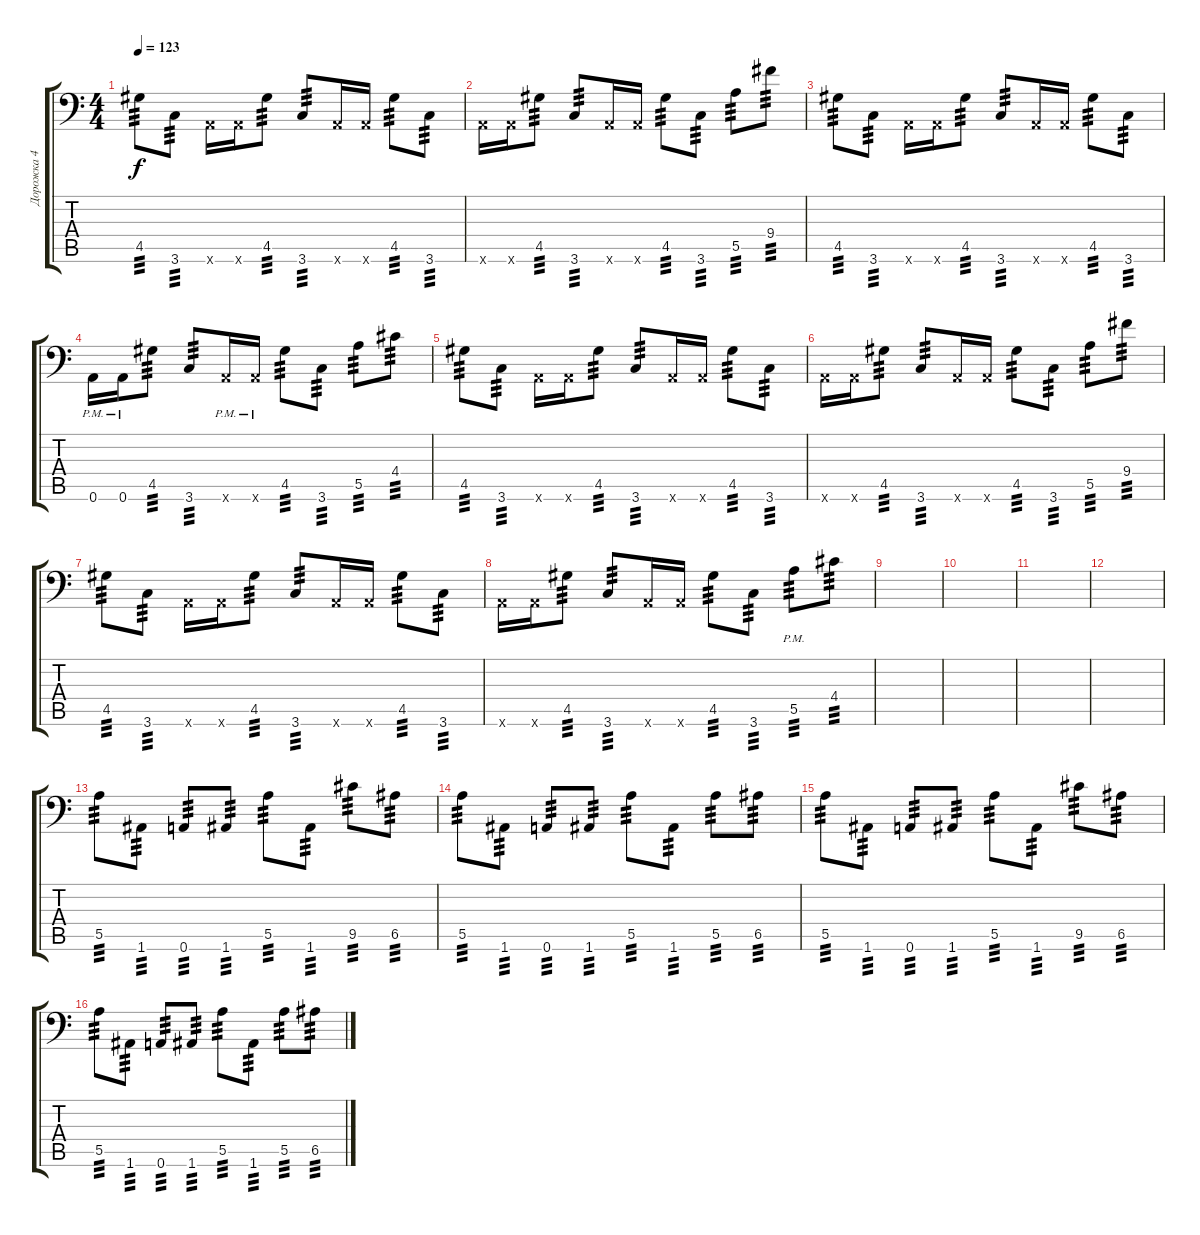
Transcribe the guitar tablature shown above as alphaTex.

\track ("Дорожка 4" "Дорожка 4") {instrument distortionguitar}
\staff {score tabs}
\tuning (B3 Gb3 D3 A2 E2 A1) {hide}
\ts (4 4)
\tempo 123
\clef f4
\ks c
4.5.8{tp 3 dy f} 3.6.8{tp 3} 0.6{x}.16 0.6{x}.16 4.5.8{tp 3} 3.6.8{tp 3} 0.6{x}.16 0.6{x}.16 4.5.8{tp 3} 3.6.8{tp 3} |
0.6{x}.16 0.6{x}.16 4.5.8{tp 3} 3.6.8{tp 3} 0.6{x}.16 0.6{x}.16 4.5.8{tp 3} 3.6.8{tp 3} 5.5.8{tp 3} 9.4.8{tp 3} |
4.5.8{tp 3} 3.6.8{tp 3} 0.6{x}.16 0.6{x}.16 4.5.8{tp 3} 3.6.8{tp 3} 0.6{x}.16 0.6{x}.16 4.5.8{tp 3} 3.6.8{tp 3} |
0.6{pm}.16 0.6{pm}.16 4.5.8{tp 3} 3.6.8{tp 3} 0.6{pm x}.16 0.6{pm x}.16 4.5.8{tp 3} 3.6.8{tp 3} 5.5.8{tp 3} 4.4.8{tp 3} |
4.5.8{tp 3} 3.6.8{tp 3} 0.6{x}.16 0.6{x}.16 4.5.8{tp 3} 3.6.8{tp 3} 0.6{x}.16 0.6{x}.16 4.5.8{tp 3} 3.6.8{tp 3} |
0.6{x}.16 0.6{x}.16 4.5.8{tp 3} 3.6.8{tp 3} 0.6{x}.16 0.6{x}.16 4.5.8{tp 3} 3.6.8{tp 3} 5.5.8{tp 3} 9.4.8{tp 3} |
4.5.8{tp 3} 3.6.8{tp 3} 0.6{x}.16 0.6{x}.16 4.5.8{tp 3} 3.6.8{tp 3} 0.6{x}.16 0.6{x}.16 4.5.8{tp 3} 3.6.8{tp 3} |
0.6{x}.16 0.6{x}.16 4.5.8{tp 3} 3.6.8{tp 3} 0.6{x}.16 0.6{x}.16 4.5.8{tp 3} 3.6.8{tp 3} 5.5{pm}.8{tp 3} 4.4.8{tp 3} |
|
|
|
|
5.5.8{tp 3} 1.6.8{tp 3} 0.6.8{tp 3} 1.6.8{tp 3} 5.5.8{tp 3} 1.6.8{tp 3} 9.5.8{tp 3} 6.5.8{tp 3} |
5.5.8{tp 3} 1.6.8{tp 3} 0.6.8{tp 3} 1.6.8{tp 3} 5.5.8{tp 3} 1.6.8{tp 3} 5.5.8{tp 3} 6.5.8{tp 3} |
5.5.8{tp 3} 1.6.8{tp 3} 0.6.8{tp 3} 1.6.8{tp 3} 5.5.8{tp 3} 1.6.8{tp 3} 9.5.8{tp 3} 6.5.8{tp 3} |
5.5.8{tp 3} 1.6.8{tp 3} 0.6.8{tp 3} 1.6.8{tp 3} 5.5.8{tp 3} 1.6.8{tp 3} 5.5.8{tp 3} 6.5.8{tp 3}
